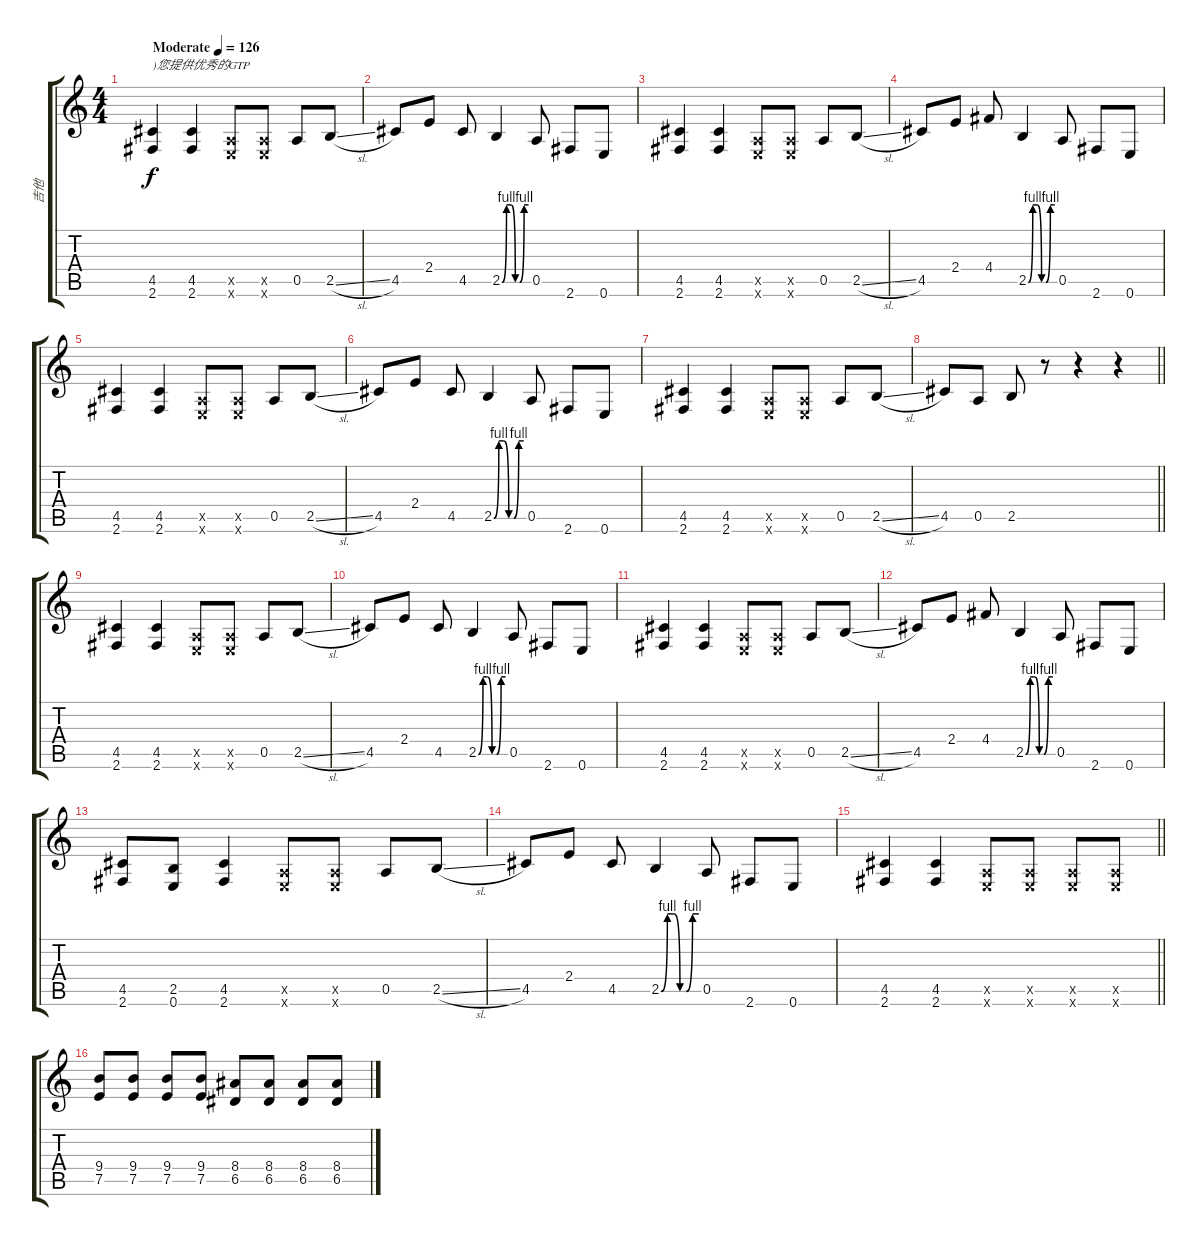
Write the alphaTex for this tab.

\track ("吉他" "吉他") {instrument distortionguitar}
\staff {score tabs}
\tuning (E4 B3 G3 D3 A2 E2) {hide}
\ts (4 4)
\tempo (126 "Moderate")
\clef g2
\ks c
(4.5 2.6).4{txt ")您提供优秀的GTP" dy f instrument distortionguitar} (4.5 2.6).4 (0.5{x} 0.6{x}).8 (0.5{x} 0.6{x}).8 0.5.8 2.5{sl}.8 |
4.5.8 2.4.8 4.5.8 2.5{be (custom 0 0 10 4 20 4 30 0 40 0 50 4 60 4)}.4 0.5.8 2.6.8 0.6.8 |
(4.5 2.6).4 (4.5 2.6).4 (0.5{x} 0.6{x}).8 (0.5{x} 0.6{x}).8 0.5.8 2.5{sl}.8 |
4.5.8 2.4.8 4.4.8 2.5{be (custom 0 0 10 4 20 4 30 0 40 0 50 4 60 4)}.4 0.5.8 2.6.8 0.6.8 |
(4.5 2.6).4 (4.5 2.6).4 (0.5{x} 0.6{x}).8 (0.5{x} 0.6{x}).8 0.5.8 2.5{sl}.8 |
4.5.8 2.4.8 4.5.8 2.5{be (custom 0 0 10 4 20 4 30 0 40 0 50 4 60 4)}.4 0.5.8 2.6.8 0.6.8 |
(4.5 2.6).4 (4.5 2.6).4 (0.5{x} 0.6{x}).8 (0.5{x} 0.6{x}).8 0.5.8 2.5{sl}.8 |
\barLineRight lightlight
4.5.8 0.5.8 2.5.8 r.8 r.4 r.4 |
(4.5 2.6).4 (4.5 2.6).4 (0.5{x} 0.6{x}).8 (0.5{x} 0.6{x}).8 0.5.8 2.5{sl}.8 |
4.5.8 2.4.8 4.5.8 2.5{be (custom 0 0 10 4 20 4 30 0 40 0 50 4 60 4)}.4 0.5.8 2.6.8 0.6.8 |
(4.5 2.6).4 (4.5 2.6).4 (0.5{x} 0.6{x}).8 (0.5{x} 0.6{x}).8 0.5.8 2.5{sl}.8 |
4.5.8 2.4.8 4.4.8 2.5{be (custom 0 0 10 4 20 4 30 0 40 0 50 4 60 4)}.4 0.5.8 2.6.8 0.6.8 |
(4.5 2.6).8 (2.5 0.6).8 (4.5 2.6).4 (0.5{x} 0.6{x}).8 (0.5{x} 0.6{x}).8 0.5.8 2.5{sl}.8 |
4.5.8 2.4.8 4.5.8 2.5{be (custom 0 0 10 4 20 4 30 0 40 0 50 4 60 4)}.4 0.5.8 2.6.8 0.6.8 |
\barLineRight lightlight
(4.5 2.6).4 (4.5 2.6).4 (0.5{x} 0.6{x}).8 (0.5{x} 0.6{x}).8 (0.5{x} 0.6{x}).8 (0.5{x} 0.6{x}).8 |
\section ("" "")
(9.4 7.5).8 (9.4 7.5).8 (9.4 7.5).8{txt " "} (9.4 7.5).8 (8.4 6.5).8 (8.4 6.5).8 (8.4 6.5).8 (8.4 6.5).8
